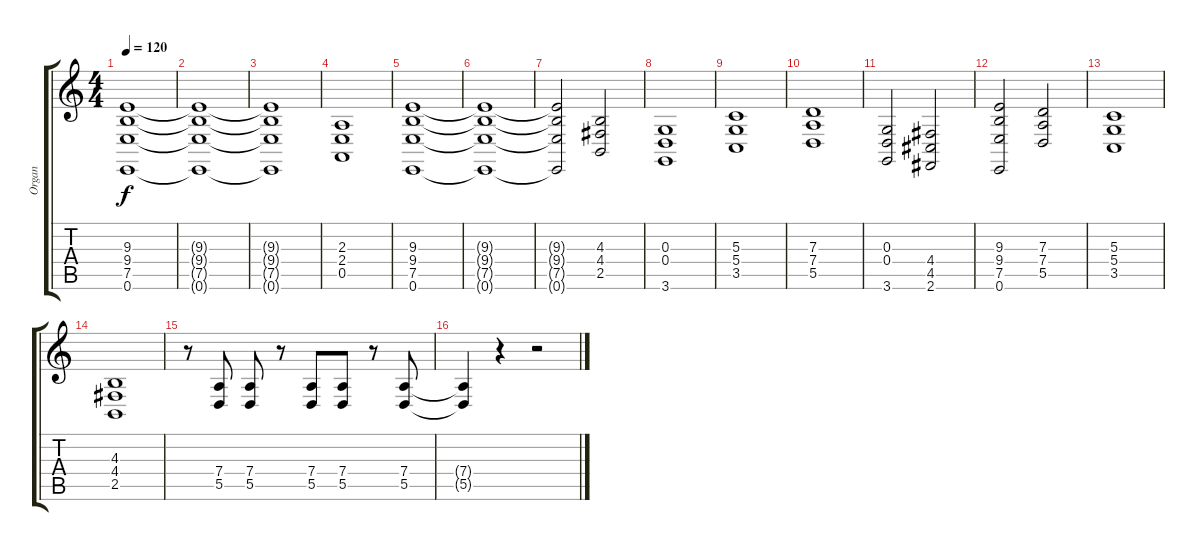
\track ("Organ" "Organ") {instrument reedorgan}
\staff {score tabs}
\tuning (E4 B3 G3 D3 A2 E2) {hide}
\ts (4 4)
\tempo 120
\clef g2
\ks c
(9.3 9.4 7.5 0.6).1{dy f instrument stringensemble1} |
(9.3{t} 9.4{t} 7.5{t} 0.6{t}).1 |
(9.3{t} 9.4{t} 7.5{t} 0.6{t}).1 |
(2.3 2.4 0.5).1 |
(9.3 9.4 7.5 0.6).1 |
(9.3{t} 9.4{t} 7.5{t} 0.6{t}).1 |
(9.3{t} 9.4{t} 7.5{t} 0.6{t}).2 (4.3 4.4 2.5).2 |
(0.3 0.4 3.6).1 |
(5.3 5.4 3.5).1 |
(7.3 7.4 5.5).1 |
(0.3 0.4 3.6).2 (4.4 4.5 2.6).2 |
(9.3 9.4 7.5 0.6).2 (7.3 7.4 5.5).2 |
(5.3 5.4 3.5).1 |
(4.3 4.4 2.5).1 |
r.8 (7.4 5.5).8 (7.4 5.5).8 r.8 (7.4 5.5).8 (7.4 5.5).8 r.8 (7.4 5.5).8 |
(7.4{t} 5.5{t}).4 r.4 r.2
